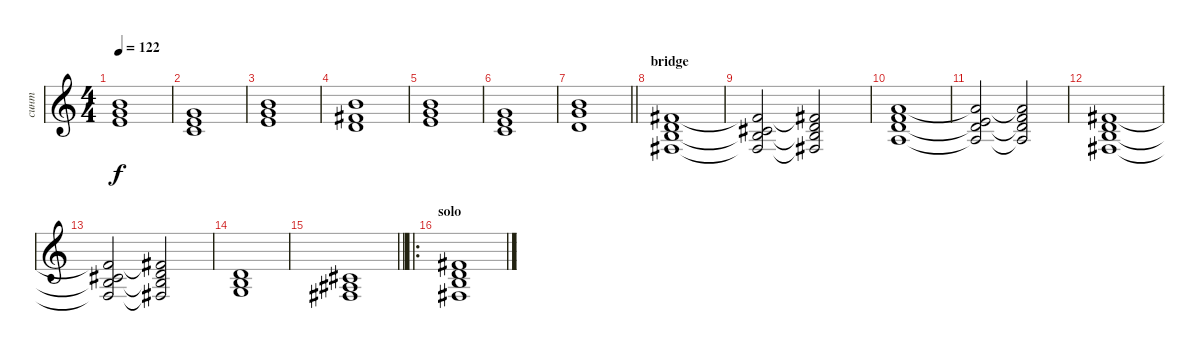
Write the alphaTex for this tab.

\track ("синт" "синт") {instrument choiraahs}
\staff {score}
\tuning (E4 B3 G3 D3 A2 E2) {hide}
\ts (4 4)
\tempo 122
\clef g2
\ks c
(0.1 8.2 16.3).1{dy f} |
(0.1 1.2 12.3).1 |
(0.1 8.2 16.3).1 |
(2.1 3.2 16.3).1 |
(0.1 8.2 16.3).1 |
(0.1 1.2 12.3).1 |
\barLineRight lightlight
(3.1 12.2 12.4).1 |
\section ("" "bridge")
(2.1 0.2 7.3 4.4).1{volume 5 instrument choiraahs} |
(2.1{t} 0.2{t} 6.3 4.4{t}).2 (2.1{t} 0.2{t} 7.3 4.4{t}).2 |
(1.1 3.2 2.3 19.4).1 |
(0.1 3.2{t} 2.3{t} 19.4{t}).2 (1.1 3.2{t} 2.3{t} 19.4{t}).2 |
(2.1 0.2 7.3 4.4).1 |
(2.1{t} 0.2{t} 6.3 4.4{t}).2 (2.1{t} 0.2{t} 7.3 4.4{t}).2 |
(0.2 0.3 12.4).1 |
\barLineRight lightlight
(2.2 3.3 4.4).1 |
\ro
\section ("" "solo")
(2.1 0.2 7.3 4.4).1
